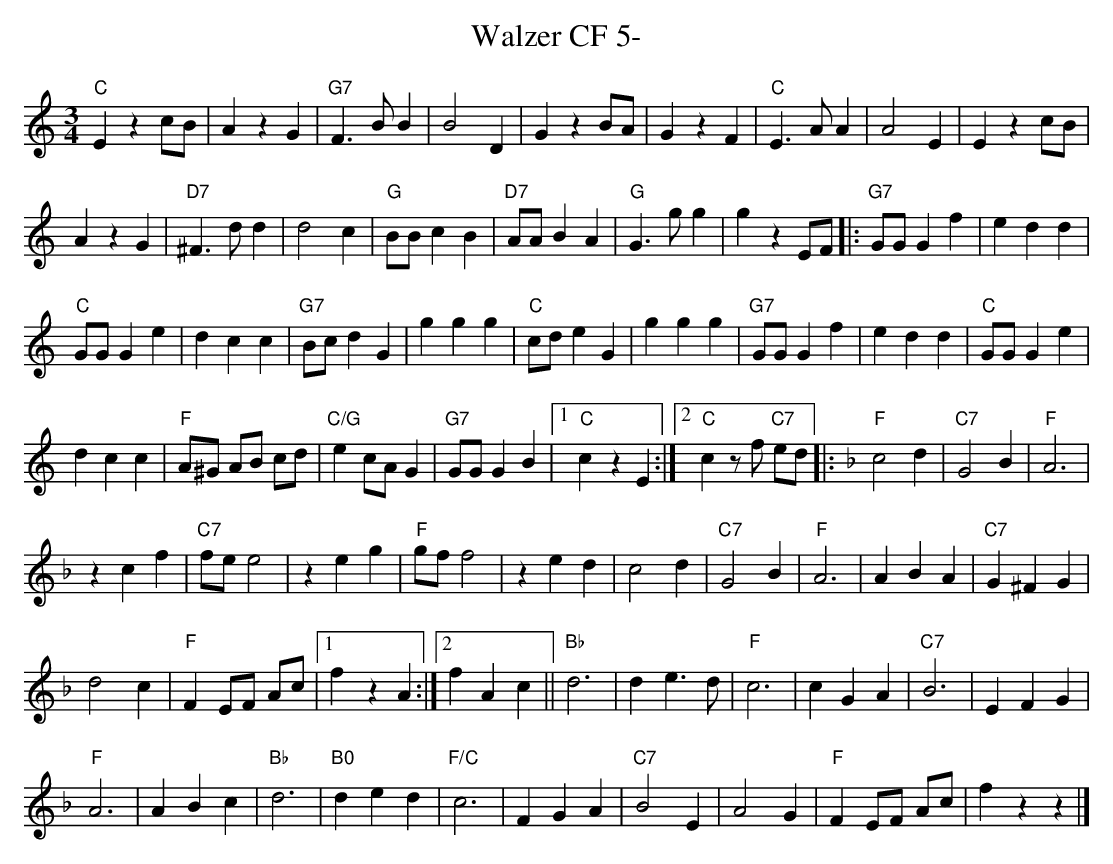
X:1
T:Walzer CF 5-
M:3/4
L:1/4
K:Cmaj
"C"Ezc/2B/2 | AzG | "G7"F>BB | B2D | GzB/2A/2 | GzF | "C"E>AA | A2E | Ezc/2B/2 |
AzG | "D7"^F>dd | d2c | "G"B/2B/2 cB | "D7"A/2A/2 BA | "G"G>gg | gzE/2F/2 |: "G7"G/2G/2Gf | edd |
"C"G/2G/2Ge | dcc | "G7"B/2c/2dG | ggg | "C"c/2d/2eG | ggg | "G7"G/2G/2Gf | edd | "C"G/2G/2Ge |
dcc | "F"A/2^G/2 A/2B/2 c/2d/2 | "C/G"e c/2A/2 G | "G7"G/2G/2GB |1 "C"czE :|2 "C"cz/2f/2 "C7"e/2d/2 |: [K:Fmaj] "F"c2d | "C7"G2B | "F"A3 |
zcf | "C7"f/2e/2e2 | zeg | "F"g/2f/2 f2 | zed | c2d | "C7"G2B | "F"A3 | ABA | "C7"G^FG |
d2c | "F"F E/2F/2 A/2c/2 |1 fzA :|2 fAc || "Bb"d3 | de>d | "F"c3 | cGA | "C7"B3 | EFG |
"F"A3 | ABc | "Bb"d3 | "B0"ded | "F/C"c3 | FGA | "C7"B2E | A2G | "F"F E/2F/2 A/2c/2 | fzz |]
